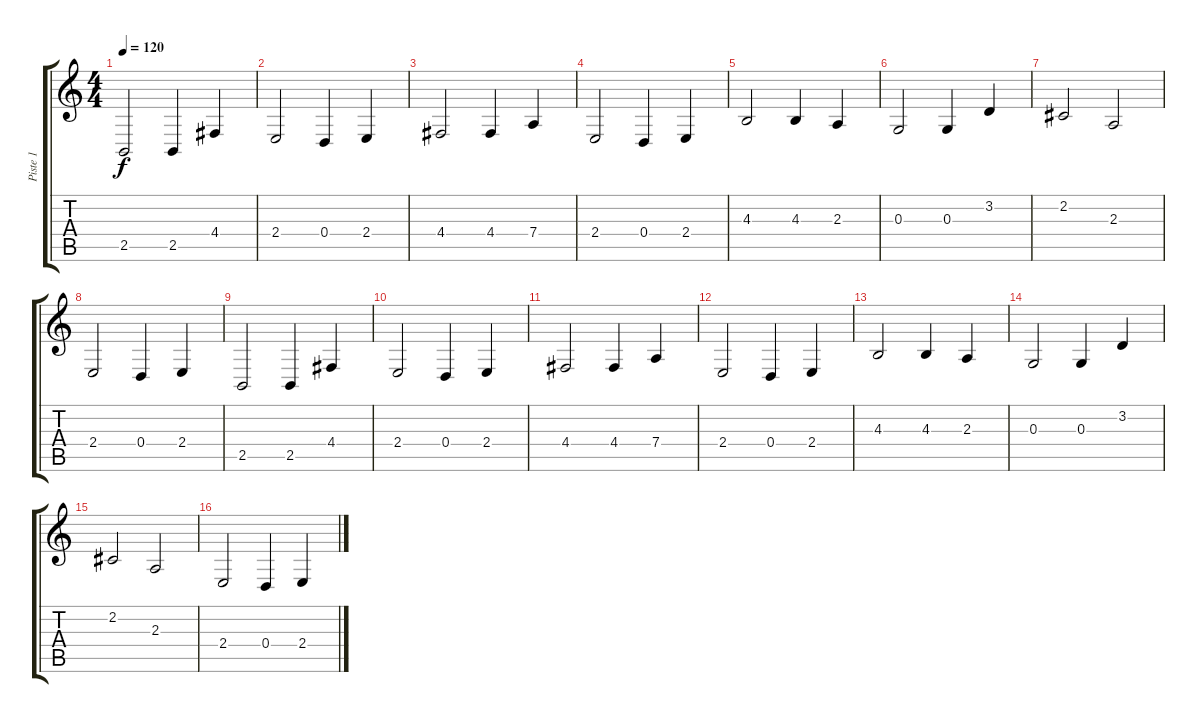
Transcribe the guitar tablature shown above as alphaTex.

\track ("Piste 1" "Piste 1") {instrument harmonica}
\staff {score tabs}
\tuning (E4 B3 G3 D3 A2 E2) {hide}
\ts (4 4)
\tempo 120
\clef g2
\ks c
2.5.2{dy f} 2.5.4 4.4.4 |
2.4.2 0.4.4 2.4.4 |
4.4.2 4.4.4 7.4.4 |
2.4.2 0.4.4 2.4.4 |
4.3.2 4.3.4 2.3.4 |
0.3.2 0.3.4 3.2.4 |
2.2.2 2.3.2 |
2.4.2 0.4.4 2.4.4 |
2.5.2 2.5.4 4.4.4 |
2.4.2 0.4.4 2.4.4 |
4.4.2 4.4.4 7.4.4 |
2.4.2 0.4.4 2.4.4 |
4.3.2 4.3.4 2.3.4 |
0.3.2 0.3.4 3.2.4 |
2.2.2 2.3.2 |
2.4.2 0.4.4 2.4.4
